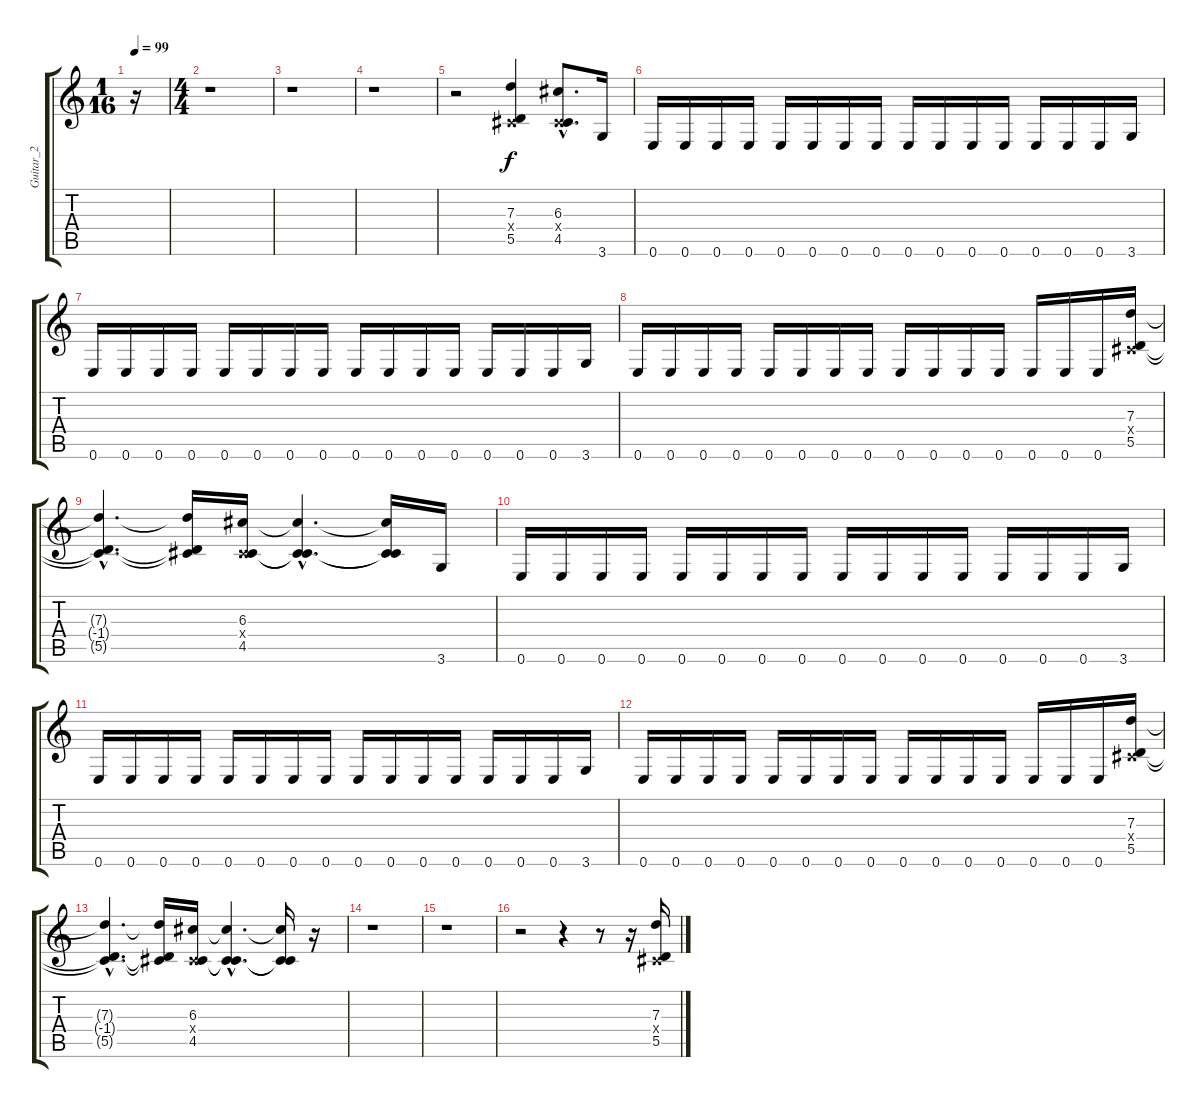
\track ("Guitar_2" "Guitar_2") {instrument overdrivenguitar}
\staff {score tabs}
\tuning (E4 B3 G3 D3 A2 E2) {hide}
\ts (1 16)
\tempo 99
\clef g2
\ks c
r.16{dy f instrument overdrivenguitar} |
\ts (4 4)
r.1 |
r.1 |
r.1 |
r.2 (7.3 -1.4{x} 5.5).4 (6.3{hac} -1.4{hac x} 4.5{hac}).8{d} 3.6.16 |
0.6.16 0.6.16 0.6.16 0.6.16 0.6.16 0.6.16 0.6.16 0.6.16 0.6.16 0.6.16 0.6.16 0.6.16 0.6.16 0.6.16 0.6.16 3.6.16 |
0.6.16 0.6.16 0.6.16 0.6.16 0.6.16 0.6.16 0.6.16 0.6.16 0.6.16 0.6.16 0.6.16 0.6.16 0.6.16 0.6.16 0.6.16 3.6.16 |
0.6.16 0.6.16 0.6.16 0.6.16 0.6.16 0.6.16 0.6.16 0.6.16 0.6.16 0.6.16 0.6.16 0.6.16 0.6.16 0.6.16 0.6.16 (7.3 -1.4{x} 5.5).16 |
(7.3{hac t} -1.4{hac t} 5.5{hac t}).4{d} (7.3{t} -1.4{t} 5.5{t}).16 (6.3 -1.4{x} 4.5).16 (6.3{hac t} -1.4{hac t} 4.5{hac t}).4{d} (6.3{t} -1.4{t} 4.5{t}).16 3.6.16 |
0.6.16 0.6.16 0.6.16 0.6.16 0.6.16 0.6.16 0.6.16 0.6.16 0.6.16 0.6.16 0.6.16 0.6.16 0.6.16 0.6.16 0.6.16 3.6.16 |
0.6.16 0.6.16 0.6.16 0.6.16 0.6.16 0.6.16 0.6.16 0.6.16 0.6.16 0.6.16 0.6.16 0.6.16 0.6.16 0.6.16 0.6.16 3.6.16 |
0.6.16 0.6.16 0.6.16 0.6.16 0.6.16 0.6.16 0.6.16 0.6.16 0.6.16 0.6.16 0.6.16 0.6.16 0.6.16 0.6.16 0.6.16 (7.3 -1.4{x} 5.5).16 |
(7.3{hac t} -1.4{hac t} 5.5{hac t}).4{d} (7.3{t} -1.4{t} 5.5{t}).16 (6.3 -1.4{x} 4.5).16 (6.3{hac t} -1.4{hac t} 4.5{hac t}).4{d} (6.3{t} -1.4{t} 4.5{t}).16 r.16 |
r.1 |
r.1 |
r.2 r.4 r.8 r.16 (7.3 -1.4{x} 5.5).16
